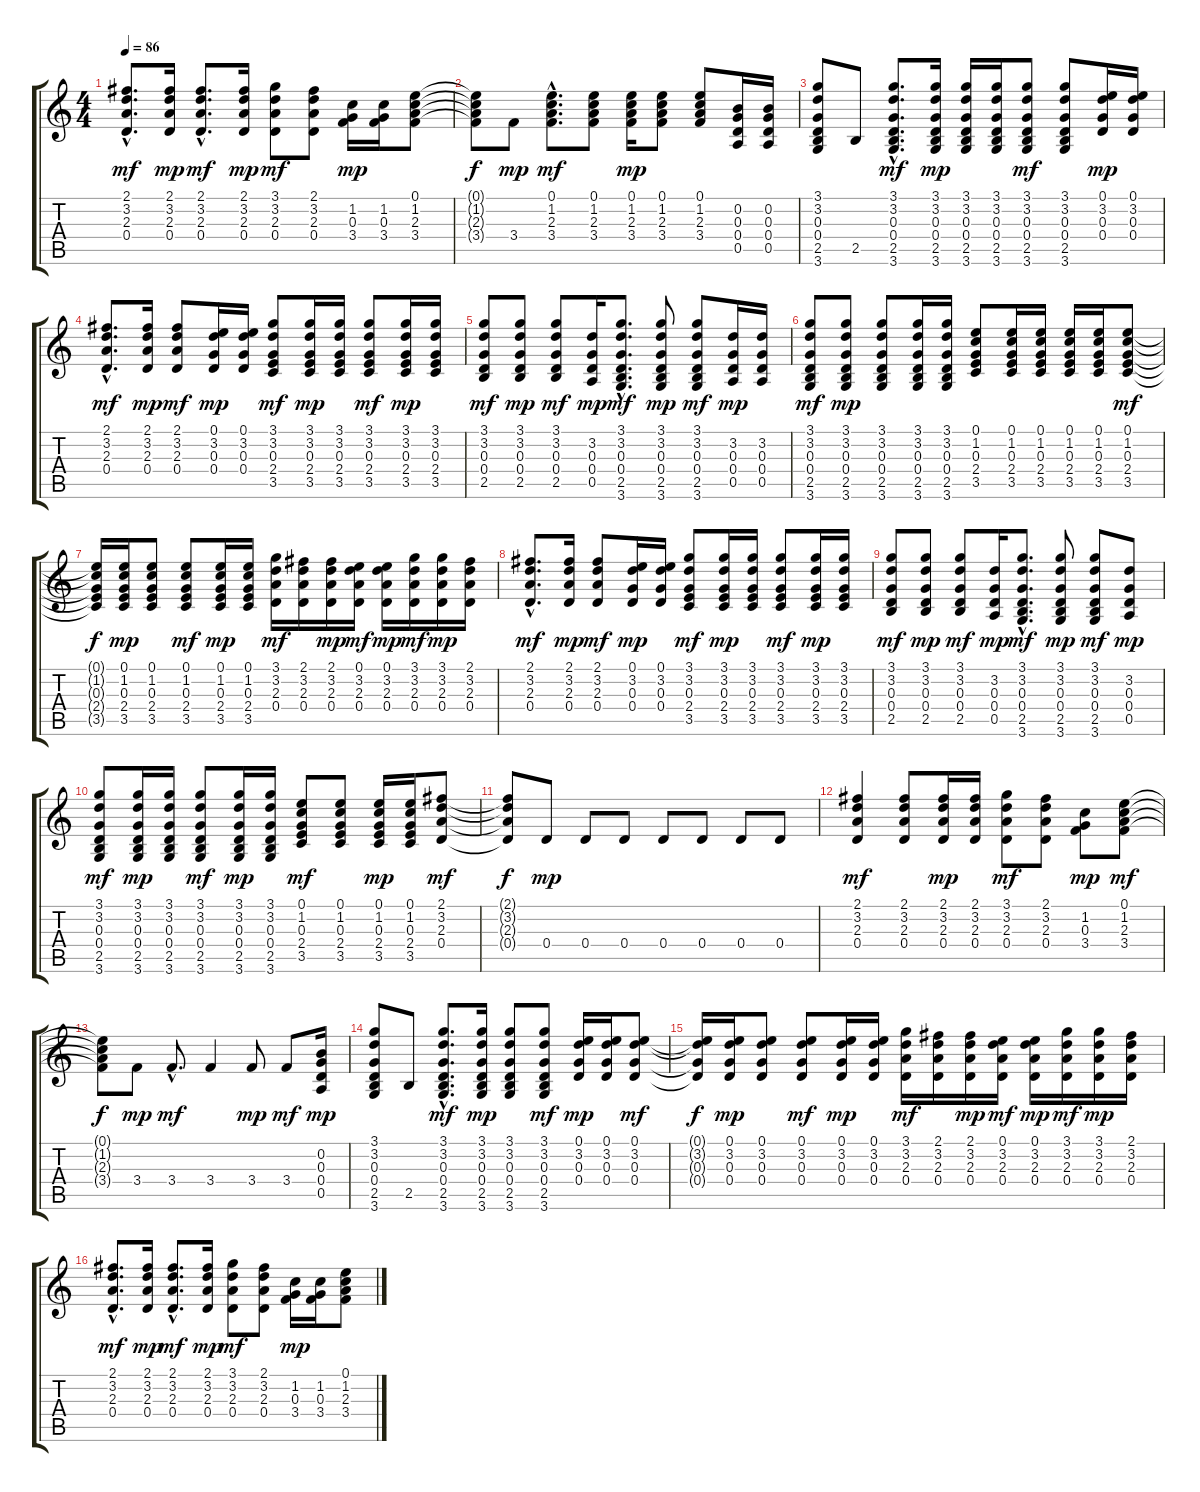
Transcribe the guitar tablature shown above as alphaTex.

\track "" {instrument acousticguitarsteel}
\staff {score tabs}
\tuning (E4 B3 G3 D3 A2 E2) {hide}
\ts (4 4)
\tempo 86
\clef g2
\ks c
(2.1{hac} 3.2{hac} 2.3{hac} 0.4{hac}).8{d dy mf} (2.1 3.2 2.3 0.4).16{dy mp} (2.1{hac} 3.2{hac} 2.3{hac} 0.4{hac}).8{d dy mf} (2.1 3.2 2.3 0.4).16{dy mp} (3.1 3.2 2.3 0.4).8{dy mf} (2.1 3.2 2.3 0.4).8 (1.2 0.3 3.4).16{dy mp} (1.2 0.3 3.4).16 (0.1 1.2 2.3 3.4).8 |
(0.1{t} 1.2{t} 2.3{t} 3.4{t}).8{dy f} 3.4.8{dy mp} (0.1{hac} 1.2{hac} 2.3{hac} 3.4{hac}).8{d dy mf} (0.1 1.2 2.3 3.4).8 (0.1 1.2 2.3 3.4).16{dy mp} (0.1 1.2 2.3 3.4).8 (0.1 1.2 2.3 3.4).8 (0.2 0.3 0.4 0.5).16 (0.2 0.3 0.4 0.5).16 |
(3.1 3.2 0.3 0.4 2.5 3.6).8 2.5.8 (3.1{hac} 3.2{hac} 0.3{hac} 0.4{hac} 2.5{hac} 3.6{hac}).8{d dy mf} (3.1 3.2 0.3 0.4 2.5 3.6).16{dy mp} (3.1 3.2 0.3 0.4 2.5 3.6).16 (3.1 3.2 0.3 0.4 2.5 3.6).16 (3.1 3.2 0.3 0.4 2.5 3.6).8{dy mf} (3.1 3.2 0.3 0.4 2.5 3.6).8 (0.1 3.2 0.3 0.4).16{dy mp} (0.1 3.2 0.3 0.4).16 |
(2.1{hac} 3.2{hac} 2.3{hac} 0.4{hac}).8{d dy mf} (2.1 3.2 2.3 0.4).16{dy mp} (2.1 3.2 2.3 0.4).8{dy mf} (0.1 3.2 0.3 0.4).16{dy mp} (0.1 3.2 0.3 0.4).16 (3.1 3.2 0.3 2.4 3.5).8{dy mf} (3.1 3.2 0.3 2.4 3.5).16{dy mp} (3.1 3.2 0.3 2.4 3.5).16 (3.1 3.2 0.3 2.4 3.5).8{dy mf} (3.1 3.2 0.3 2.4 3.5).16{dy mp} (3.1 3.2 0.3 2.4 3.5).16 |
(3.1 3.2 0.3 0.4 2.5).8{dy mf} (3.1 3.2 0.3 0.4 2.5).8{dy mp} (3.1 3.2 0.3 0.4 2.5).8{dy mf} (3.2 0.3 0.4 0.5).16{dy mp} (3.1{hac} 3.2{hac} 0.3{hac} 0.4{hac} 2.5{hac} 3.6{hac}).8{d dy mf} (3.1 3.2 0.3 0.4 2.5 3.6).8{dy mp} (3.1 3.2 0.3 0.4 2.5 3.6).8{dy mf} (3.2 0.3 0.4 0.5).16{dy mp} (3.2 0.3 0.4 0.5).16 |
(3.1 3.2 0.3 0.4 2.5 3.6).8{dy mf} (3.1 3.2 0.3 0.4 2.5 3.6).8{dy mp} (3.1 3.2 0.3 0.4 2.5 3.6).8 (3.1 3.2 0.3 0.4 2.5 3.6).16 (3.1 3.2 0.3 0.4 2.5 3.6).16 (0.1 1.2 0.3 2.4 3.5).8 (0.1 1.2 0.3 2.4 3.5).16 (0.1 1.2 0.3 2.4 3.5).16 (0.1 1.2 0.3 2.4 3.5).16 (0.1 1.2 0.3 2.4 3.5).16 (0.1 1.2 0.3 2.4 3.5).8{dy mf} |
(0.1{t} 1.2{t} 0.3{t} 2.4{t} 3.5{t}).16{dy f} (0.1 1.2 0.3 2.4 3.5).16{dy mp} (0.1 1.2 0.3 2.4 3.5).8 (0.1 1.2 0.3 2.4 3.5).8{dy mf} (0.1 1.2 0.3 2.4 3.5).16{dy mp} (0.1 1.2 0.3 2.4 3.5).16 (3.1 3.2 2.3 0.4).16{dy mf} (2.1 3.2 2.3 0.4).16 (2.1 3.2 2.3 0.4).16{dy mp} (0.1 3.2 2.3 0.4).16{dy mf} (0.1 3.2 2.3 0.4).16{dy mp} (3.1 3.2 2.3 0.4).16{dy mf} (3.1 3.2 2.3 0.4).16{dy mp} (2.1 3.2 2.3 0.4).16 |
(2.1{hac} 3.2{hac} 2.3{hac} 0.4{hac}).8{d dy mf} (2.1 3.2 2.3 0.4).16{dy mp} (2.1 3.2 2.3 0.4).8{dy mf} (0.1 3.2 0.3 0.4).16{dy mp} (0.1 3.2 0.3 0.4).16 (3.1 3.2 0.3 2.4 3.5).8{dy mf} (3.1 3.2 0.3 2.4 3.5).16{dy mp} (3.1 3.2 0.3 2.4 3.5).16 (3.1 3.2 0.3 2.4 3.5).8{dy mf} (3.1 3.2 0.3 2.4 3.5).16{dy mp} (3.1 3.2 0.3 2.4 3.5).16 |
(3.1 3.2 0.3 0.4 2.5).8{dy mf} (3.1 3.2 0.3 0.4 2.5).8{dy mp} (3.1 3.2 0.3 0.4 2.5).8{dy mf} (3.2 0.3 0.4 0.5).16{dy mp} (3.1{hac} 3.2{hac} 0.3{hac} 0.4{hac} 2.5{hac} 3.6{hac}).8{d dy mf} (3.1 3.2 0.3 0.4 2.5 3.6).8{dy mp} (3.1 3.2 0.3 0.4 2.5 3.6).8{dy mf} (3.2 0.3 0.4 0.5).8{dy mp} |
(3.1 3.2 0.3 0.4 2.5 3.6).8{dy mf} (3.1 3.2 0.3 0.4 2.5 3.6).16{dy mp} (3.1 3.2 0.3 0.4 2.5 3.6).16 (3.1 3.2 0.3 0.4 2.5 3.6).8{dy mf} (3.1 3.2 0.3 0.4 2.5 3.6).16{dy mp} (3.1 3.2 0.3 0.4 2.5 3.6).16 (0.1 1.2 0.3 2.4 3.5).8{dy mf} (0.1 1.2 0.3 2.4 3.5).8 (0.1 1.2 0.3 2.4 3.5).16{dy mp} (0.1 1.2 0.3 2.4 3.5).16 (2.1 3.2 2.3 0.4).8{dy mf} |
(2.1{t} 3.2{t} 2.3{t} 0.4{t}).8{dy f} 0.4.8{dy mp} 0.4.8 0.4.8 0.4.8 0.4.8 0.4.8 0.4.8 |
(2.1 3.2 2.3 0.4).4{dy mf} (2.1 3.2 2.3 0.4).8 (2.1 3.2 2.3 0.4).16{dy mp} (2.1 3.2 2.3 0.4).16 (3.1 3.2 2.3 0.4).8{dy mf} (2.1 3.2 2.3 0.4).8 (1.2 0.3 3.4).8{dy mp} (0.1 1.2 2.3 3.4).8{dy mf} |
(0.1{t} 1.2{t} 2.3{t} 3.4{t}).8{dy f} 3.4.8{dy mp} 3.4{hac}.8{d dy mf} 3.4.4 3.4.8{dy mp} 3.4.8{dy mf} (0.2 0.3 0.4 0.5).16{dy mp} |
(3.1 3.2 0.3 0.4 2.5 3.6).8 2.5.8 (3.1{hac} 3.2{hac} 0.3{hac} 0.4{hac} 2.5{hac} 3.6{hac}).8{d dy mf} (3.1 3.2 0.3 0.4 2.5 3.6).16{dy mp} (3.1 3.2 0.3 0.4 2.5 3.6).8 (3.1 3.2 0.3 0.4 2.5 3.6).8{dy mf} (0.1 3.2 0.3 0.4).16{dy mp} (0.1 3.2 0.3 0.4).16 (0.1 3.2 0.3 0.4).8{dy mf} |
(0.1{t} 3.2{t} 0.3{t} 0.4{t}).16{dy f} (0.1 3.2 0.3 0.4).16{dy mp} (0.1 3.2 0.3 0.4).8 (0.1 3.2 0.3 0.4).8{dy mf} (0.1 3.2 0.3 0.4).16{dy mp} (0.1 3.2 0.3 0.4).16 (3.1 3.2 2.3 0.4).16{dy mf} (2.1 3.2 2.3 0.4).16 (2.1 3.2 2.3 0.4).16{dy mp} (0.1 3.2 2.3 0.4).16{dy mf} (0.1 3.2 2.3 0.4).16{dy mp} (3.1 3.2 2.3 0.4).16{dy mf} (3.1 3.2 2.3 0.4).16{dy mp} (2.1 3.2 2.3 0.4).16 |
(2.1{hac} 3.2{hac} 2.3{hac} 0.4{hac}).8{d dy mf} (2.1 3.2 2.3 0.4).16{dy mp} (2.1{hac} 3.2{hac} 2.3{hac} 0.4{hac}).8{d dy mf} (2.1 3.2 2.3 0.4).16{dy mp} (3.1 3.2 2.3 0.4).8{dy mf} (2.1 3.2 2.3 0.4).8 (1.2 0.3 3.4).16{dy mp} (1.2 0.3 3.4).16 (0.1 1.2 2.3 3.4).8
